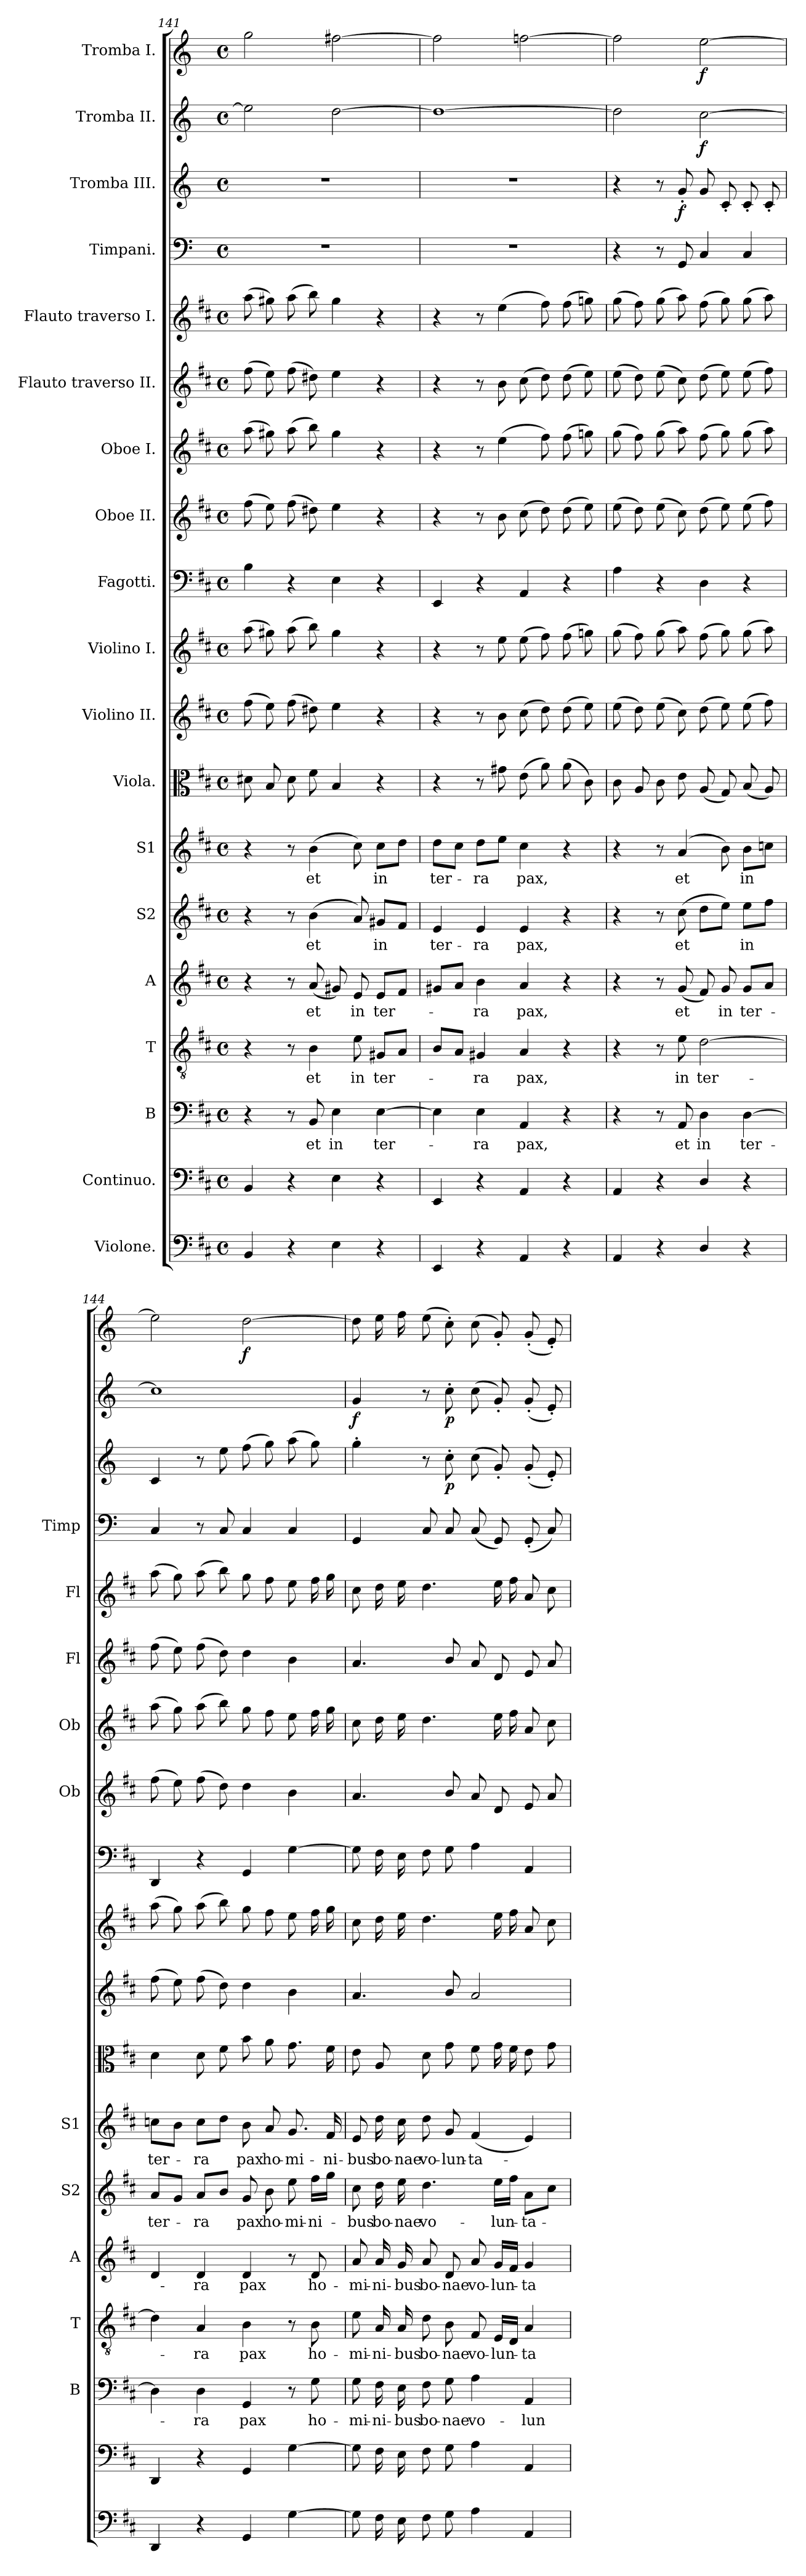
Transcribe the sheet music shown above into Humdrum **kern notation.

**kern	**kern	**kern	**text	**kern	**text	**kern	**text	**kern	**text	**kern	**text	**kern	**kern	**kern	**kern	**kern	**kern	**kern	**kern	**kern	**kern	**dynam	**kern	**dynam	**kern	**dynam
*part19	*part18	*part17	*part17	*part16	*part16	*part15	*part15	*part14	*part14	*part13	*part13	*part12	*part11	*part10	*part9	*part8	*part7	*part6	*part5	*part4	*part3	*part3	*part2	*part2	*part1	*part1
*staff19	*staff18	*staff17	*staff17	*staff16	*staff16	*staff15	*staff15	*staff14	*staff14	*staff13	*staff13	*staff12	*staff11	*staff10	*staff9	*staff8	*staff7	*staff6	*staff5	*staff4	*staff3	*staff3	*staff2	*staff2	*staff1	*staff1
*I"Violone.	*I"Continuo.	*I"B	*	*I"T	*	*I"A	*	*I"S2	*	*I"S1	*	*I"Viola.	*I"Violino II.	*I"Violino I.	*I"Fagotti.	*I"Oboe II.	*I"Oboe I.	*I"Flauto traverso II.	*I"Flauto traverso I.	*I"Timpani.	*I"Tromba III.	*	*I"Tromba II.	*	*I"Tromba I.	*
*	*	*I'B	*	*I'T	*	*I'A	*	*I'S2	*	*I'S1	*	*	*	*	*	*I'Ob	*I'Ob	*I'Fl	*I'Fl	*I'Timp	*	*	*	*	*	*
*clefF4	*clefF4	*clefF4	*	*clefGv2	*	*clefG2	*	*clefG2	*	*clefG2	*	*clefC3	*clefG2	*clefG2	*clefF4	*clefG2	*clefG2	*clefG2	*clefG2	*clefF4	*clefG2	*	*clefG2	*	*clefG2	*
*ITrd7c12	*	*	*	*	*	*	*	*	*	*	*	*	*	*	*	*	*	*	*	*ITrd-1c-2	*ITrd-1c-2	*	*ITrd-1c-2	*	*ITrd-1c-2	*
*k[f#c#]	*k[f#c#]	*k[f#c#]	*	*k[f#c#]	*	*k[f#c#]	*	*k[f#c#]	*	*k[f#c#]	*	*k[f#c#]	*k[f#c#]	*k[f#c#]	*k[f#c#]	*k[f#c#]	*k[f#c#]	*k[f#c#]	*k[f#c#]	*k[f#c#]	*k[f#c#]	*	*k[f#c#]	*	*k[f#c#]	*
*M4/4	*M4/4	*M4/4	*	*M4/4	*	*M4/4	*	*M4/4	*	*M4/4	*	*M4/4	*M4/4	*M4/4	*M4/4	*M4/4	*M4/4	*M4/4	*M4/4	*M4/4	*M4/4	*	*M4/4	*	*M4/4	*
*met(c)	*met(c)	*met(c)	*	*met(c)	*	*met(c)	*	*met(c)	*	*met(c)	*	*met(c)	*met(c)	*met(c)	*met(c)	*met(c)	*met(c)	*met(c)	*met(c)	*met(c)	*met(c)	*	*met(c)	*	*met(c)	*
=141	=141	=141	=141	=141	=141	=141	=141	=141	=141	=141	=141	=141	=141	=141	=141	=141	=141	=141	=141	=141	=141	=141	=141	=141	=141	=141
4BBB/	4BB/	4r	.	4r	.	4r	.	4r	.	4r	.	8d#X\	(>8ff#\	(>8aa\	4B\	(>8ff#\	(>8aa\	(>8ff#\	(>8aa\	1r	1r	.	2ff#\]	.	2aa\	.
.	.	.	.	.	.	.	.	.	.	.	.	8B/	8ee\)	8gg#X\)	.	8ee\)	8gg#X\)	8ee\)	8gg#X\)	.	.	.	.	.	.	.
4r	4r	8r	.	8r	.	8r	.	8r	.	8r	.	8d#\	(>8ff#\	(>8aa\	4r	(>8ff#\	(>8aa\	(>8ff#\	(>8aa\	.	.	.	.	.	.	.
!	!	!	!LO:LY:b	!	!LO:LY:b	!	!LO:LY:b	!	!LO:LY:b	!	!LO:LY:b	!	!	!	!	!	!	!	!	!	!	!	!	!	!	!
.	.	8BB/	et	4B\	et	(<8a/	et	(>4b\	et	(>4b\	et	8f#\	8dd#X\)	8bb\)	.	8dd#X\)	8bb\)	8dd#X\)	8bb\)	.	.	.	.	.	.	.
!	!	!	!LO:LY:b	!	!	!	!	!	!	!	!	!	!	!	!	!	!	!	!	!	!	!	!	!	!	!
4EE\	4E\	4E\	in	.	.	8g#X/)	.	.	.	.	.	4B/	4ee\	4gg#\	4E\	4ee\	4gg#\	4ee\	4gg#\	.	.	.	[2ee\	.	[2gg#X\	.
!	!	!	!	!	!LO:LY:b	!	!LO:LY:b	!	!	!	!	!	!	!	!	!	!	!	!	!	!	!	!	!	!	!
.	.	.	.	8e\	in	8e/	in	8a/)	.	8cc#\)	.	.	.	.	.	.	.	.	.	.	.	.	.	.	.	.
!	!	!	!LO:LY:b	!	!LO:LY:b	!	!LO:LY:b	!	!LO:LY:b	!	!LO:LY:b	!	!	!	!	!	!	!	!	!	!	!	!	!	!	!
4r	4r	[4E\	ter-	8G#X/L	ter-	8e/L	ter-	8g#X/L	in	8cc#\L	in	4r	4r	4r	4r	4r	4r	4r	4r	.	.	.	.	.	.	.
.	.	.	.	8A/J	.	8f#/J	.	8f#/J	.	8dd\J	.	.	.	.	.	.	.	.	.	.	.	.	.	.	.	.
!!LO:LB:g=z
=142	=142	=142	=142	=142	=142	=142	=142	=142	=142	=142	=142	=142	=142	=142	=142	=142	=142	=142	=142	=142	=142	=142	=142	=142	=142	=142
!	!	!	!	!	!	!	!	!	!LO:LY:b	!	!LO:LY:b	!	!	!	!	!	!	!	!	!	!	!	!	!	!	!
4EEE/	4EE/	4E\]	.	8B/L	.	8g#X/L	.	4e/	ter-	8dd\L	ter-	4r	4r	4r	4EE/	4r	4r	4r	4r	1r	1r	.	1ee_	.	2gg#\]	.
.	.	.	.	8A/J	.	8a/J	.	.	.	8cc#\J	.	.	.	.	.	.	.	.	.	.	.	.	.	.	.	.
!	!	!	!LO:LY:b	!	!LO:LY:b	!	!LO:LY:b	!	!LO:LY:b	!	!LO:LY:b	!	!	!	!	!	!	!	!	!	!	!	!	!	!	!
4r	4r	4E\	-ra	4G#X/	-ra	4b\	-ra	4e/	-ra	8dd\L	-ra	8r	8r	8r	4r	8r	8r	8r	8r	.	.	.	.	.	.	.
.	.	.	.	.	.	.	.	.	.	8ee\J	.	8g#X\	8b\	8ee\	.	8b\	(>4ee\	8b\	(>4ee\	.	.	.	.	.	.	.
!	!	!	!LO:LY:b	!	!LO:LY:b	!	!LO:LY:b	!	!LO:LY:b	!	!LO:LY:b	!	!	!	!	!	!	!	!	!	!	!	!	!	!	!
4AAA/	4AA/	4AA/	pax,	4A/	pax,	4a/	pax,	4e/	pax,	4cc#\	pax,	(>8e\	(>8cc#\	(>8ee\	4AA/	(>8cc#\	.	(>8cc#\	.	.	.	.	.	.	[2ggn\	.
.	.	.	.	.	.	.	.	.	.	.	.	8a\)	8dd\)	8ff#\)	.	8dd\)	8ff#\)	8dd\)	8ff#\)	.	.	.	.	.	.	.
4r	4r	4r	.	4r	.	4r	.	4r	.	4r	.	(>8a\	(>8dd\	(>8ff#\	4r	(>8dd\	(>8ff#\	(>8dd\	(>8ff#\	.	.	.	.	.	.	.
.	.	.	.	.	.	.	.	.	.	.	.	8c#\)	8ee\)	8ggn\)	.	8ee\)	8ggn\)	8ee\)	8ggn\)	.	.	.	.	.	.	.
=143	=143	=143	=143	=143	=143	=143	=143	=143	=143	=143	=143	=143	=143	=143	=143	=143	=143	=143	=143	=143	=143	=143	=143	=143	=143	=143
4AAA/	4AA/	4r	.	4r	.	4r	.	4r	.	4r	.	8c#\	(>8ee\	(>8gg\	4A\	(>8ee\	(>8gg\	(>8ee\	(>8gg\	4r	4r	.	2ee\]	.	2gg\]	.
.	.	.	.	.	.	.	.	.	.	.	.	8A/	8dd\)	8ff#\)	.	8dd\)	8ff#\)	8dd\)	8ff#\)	.	.	.	.	.	.	.
4r	4r	8r	.	8r	.	8r	.	8r	.	8r	.	8c#\	(>8ee\	(>8gg\	4r	(>8ee\	(>8gg\	(>8ee\	(>8gg\	8r	8r	.	.	.	.	.
!	!	!	!LO:LY:b	!	!LO:LY:b	!	!LO:LY:b	!	!LO:LY:b	!	!LO:LY:b	!	!	!	!	!	!	!	!	!	!	!LO:DY:b	!	!	!	!
.	.	8AA/	et	8e\	in	(<8g/	et	(>8cc#\	et	(>4a/	et	8e\	8cc#\)	8aa\)	.	8cc#\)	8aa\)	8cc#\)	8aa\)	8AA/	8a'/	f	.	.	.	.
!	!	!	!LO:LY:b	!	!LO:LY:b	!	!	!	!	!	!	!	!	!	!	!	!	!	!	!	!	!	!	!LO:DY:b	!	!LO:DY:b
4DD/	4D/	4D\	in	[2d\	ter-	8f#/)	.	8dd\L	.	.	.	(<8A/	(>8dd\	(>8ff#\	4D\	(>8dd\	(>8ff#\	(>8dd\	(>8ff#\	4D/	8a/	.	[2dd\	f	[2ff#\	f
!	!	!	!	!	!	!	!LO:LY:b	!	!	!	!	!	!	!	!	!	!	!	!	!	!	!	!	!	!	!
.	.	.	.	.	.	8g/	in	8ee\J)	.	8b\)	.	8G/)	8ee\)	8gg\)	.	8ee\)	8gg\)	8ee\)	8gg\)	.	8d'/	.	.	.	.	.
!	!	!	!LO:LY:b	!	!	!	!LO:LY:b	!	!LO:LY:b	!	!LO:LY:b	!	!	!	!	!	!	!	!	!	!	!	!	!	!	!
4r	4r	[4D\	ter-	.	.	8g/L	ter-	8ee\L	in	8b\L	in	(<8B/	(>8ee\	(>8gg\	4r	(>8ee\	(>8gg\	(>8ee\	(>8gg\	4D/	8d'/	.	.	.	.	.
.	.	.	.	.	.	8a/J	.	8ff#\J	.	8ccn\J	.	8A/)	8ff#\)	8aa\)	.	8ff#\)	8aa\)	8ff#\)	8aa\)	.	8d'/	.	.	.	.	.
=144	=144	=144	=144	=144	=144	=144	=144	=144	=144	=144	=144	=144	=144	=144	=144	=144	=144	=144	=144	=144	=144	=144	=144	=144	=144	=144
!	!	!	!	!	!	!	!	!	!LO:LY:b	!	!LO:LY:b	!	!	!	!	!	!	!	!	!	!	!	!	!	!	!
4DDD/	4DD/	4D\]	.	4d\]	.	4d/	.	8a/L	ter-	8ccn\L	ter-	4d\	(>8ff#\	(>8aa\	4DD/	(>8ff#\	(>8aa\	(>8ff#\	(>8aa\	4D/	4d/	.	1dd]	.	2ff#\]	.
.	.	.	.	.	.	.	.	8g/J	.	8b\J	.	.	8ee\)	8gg\)	.	8ee\)	8gg\)	8ee\)	8gg\)	.	.	.	.	.	.	.
!	!	!	!LO:LY:b	!	!LO:LY:b	!	!LO:LY:b	!	!LO:LY:b	!	!LO:LY:b	!	!	!	!	!	!	!	!	!	!	!	!	!	!	!
4r	4r	4D\	-ra	4A/	ra	4d/	-ra	8a/L	-ra	8cc\L	-ra	8d\	(>8ff#\	(>8aa\	4r	(>8ff#\	(>8aa\	(>8ff#\	(>8aa\	8r	8r	.	.	.	.	.
.	.	.	.	.	.	.	.	8b/J	.	8dd\J	.	8f#\	8dd\)	8bb\)	.	8dd\)	8bb\)	8dd\)	8bb\)	8D/	8ff#\	.	.	.	.	.
!	!	!	!LO:LY:b	!	!LO:LY:b	!	!LO:LY:b	!	!LO:LY:b	!	!LO:LY:b	!	!	!	!	!	!	!	!	!	!	!	!	!	!	!LO:DY:b
4GGG/	4GG/	4GG/	pax	4B\	pax	4d/	pax	8g/	pax	8b\	pax	8b\	4dd\	8gg\	4GG/	4dd\	8gg\	4dd\	8gg\	4D/	(>8gg\	.	.	.	[2ee\	f
!	!	!	!	!	!	!	!	!	!LO:LY:b	!	!LO:LY:b	!	!	!	!	!	!	!	!	!	!	!	!	!	!	!
.	.	.	.	.	.	.	.	8b\	ho-	8a/	ho-	8a\	.	8ff#\	.	.	8ff#\	.	8ff#\	.	8aa\)	.	.	.	.	.
!	!	!	!	!	!	!	!	!	!LO:LY:b	!	!LO:LY:b	!	!	!	!	!	!	!	!	!	!	!	!	!	!	!
[4GG\	[4G\	8r	.	8r	.	8r	.	8ee\	-mi-	8.g/	-mi-	8.g\	4b\	8ee\	[4G\	4b\	8ee\	4b\	8ee\	4D/	(>8bb\	.	.	.	.	.
!	!	!	!LO:LY:b	!	!LO:LY:b	!	!LO:LY:b	!	!LO:LY:b	!	!	!	!	!	!	!	!	!	!	!	!	!	!	!	!	!
.	.	8G\	ho-	8B\	ho-	8d/	ho-	16ff#\LL	-ni-	.	.	.	.	16ff#\	.	.	16ff#\	.	16ff#\	.	8aa\)	.	.	.	.	.
!	!	!	!	!	!	!	!	!	!	!	!LO:LY:b	!	!	!	!	!	!	!	!	!	!	!	!	!	!	!
.	.	.	.	.	.	.	.	16gg\JJ	.	16f#/	-ni-	16f#\	.	16gg\	.	.	16gg\	.	16gg\	.	.	.	.	.	.	.
=145	=145	=145	=145	=145	=145	=145	=145	=145	=145	=145	=145	=145	=145	=145	=145	=145	=145	=145	=145	=145	=145	=145	=145	=145	=145	=145
!	!	!	!LO:LY:b	!	!LO:LY:b	!	!LO:LY:b	!	!LO:LY:b	!	!LO:LY:b	!	!	!	!	!	!	!	!	!	!	!	!	!LO:DY:b	!	!
8GG\]	8G\]	8G\	-mi-	8e\	-mi-	8a/	-mi-	8cc#\	-bus	8e/	-bus	8e\	4.a/	8cc#\	8G\]	4.a/	8cc#\	4.a/	8cc#\	4AA/	4aa'\	.	4a/	f	8ee\]	.
!	!	!	!LO:LY:b	!	!LO:LY:b	!	!LO:LY:b	!	!LO:LY:b	!	!LO:LY:b	!	!	!	!	!	!	!	!	!	!	!	!	!	!	!
16FF#\	16F#\	16F#\	-ni-	16A/	-ni-	16a/	-ni-	16dd\	bo-	16dd\	bo-	8A/	.	16dd\	16F#\	.	16dd\	.	16dd\	.	.	.	.	.	16ff#\	.
!	!	!	!LO:LY:b	!	!LO:LY:b	!	!LO:LY:b	!	!LO:LY:b	!	!LO:LY:b	!	!	!	!	!	!	!	!	!	!	!	!	!	!	!
16EE\	16E\	16E\	-bus	16A/	-bus	16g/	-bus	16ee\	-nae	16cc#\	-nae	.	.	16ee\	16E\	.	16ee\	.	16ee\	.	.	.	.	.	16gg\	.
!	!	!	!LO:LY:b	!	!LO:LY:b	!	!LO:LY:b	!	!LO:LY:b	!	!LO:LY:b	!	!	!	!	!	!	!	!	!	!	!	!	!	!	!
8FF#\	8F#\	8F#\	bo-	8d\	bo-	8a/	bo-	4.dd\	vo-	8dd\	vo-	8d\	.	4.dd\	8F#\	.	4.dd\	.	4.dd\	8D/	8r	.	8r	.	(>8ff#\	.
!	!	!	!LO:LY:b	!	!LO:LY:b	!	!LO:LY:b	!	!	!	!LO:LY:b	!	!	!	!	!	!	!	!	!	!	!LO:DY:b	!	!LO:DY:b	!	!
8GG\	8G\	8G\	-nae	8B\	-nae	8d/	-nae	.	.	8g/	-lun-	8g\	8b/	.	8G\	8b/	.	8b/	.	8D/	8dd'\	p	8dd'\	p	8dd'\)	.
!	!	!	!LO:LY:b	!	!LO:LY:b	!	!LO:LY:b	!	!	!	!LO:LY:b	!	!	!	!	!	!	!	!	!	!	!	!	!	!	!
4AA\	4A\	4A\	vo-	8F#/	vo-	8a/	vo-	.	.	(<4f#/	-ta-	8f#\	2a/	.	4A\	8a/	.	8a/	.	(<8D/	(>8dd\	.	(>8dd\	.	(>8dd\	.
!	!	!	!	!	!LO:LY:b	!	!LO:LY:b	!	!LO:LY:b	!	!	!	!	!	!	!	!	!	!	!	!	!	!	!	!	!
.	.	.	.	16E/LL	-lun-	16g/LL	-lun-	16ee\LL	-lun-	.	.	16g\	.	16ee\	.	8d/	16ee\	8d/	16ee\	8AA/)	8a'/)	.	8a'/)	.	8a'/)	.
.	.	.	.	16D/JJ	.	16f#/JJ	.	16ff#\JJ	.	.	.	16f#\	.	16ff#\	.	.	16ff#\	.	16ff#\	.	.	.	.	.	.	.
!	!	!	!LO:LY:b	!	!LO:LY:b	!	!LO:LY:b	!	!LO:LY:b	!	!	!	!	!	!	!	!	!	!	!	!	!	!	!	!	!
4AAA/	4AA/	4AA/	-lun-	4A/	-ta-	4g/	-ta-	8a\L	-ta-	4e/)	.	8e\	.	8a/	4AA/	8e/	8a/	8e/	8a/	(<8AA'/	(<8a'/	.	(<8a'/	.	(<8a'/	.
.	.	.	.	.	.	.	.	8cc#\J	.	.	.	8g\	.	8cc#\	.	8a/	8cc#\	8a/	8cc#\	8D/)	8f#'/)	.	8f#'/)	.	8f#'/)	.
=	=	=	=	=	=	=	=	=	=	=	=	=	=	=	=	=	=	=	=	=	=	=	=	=	=	=
*-	*-	*-	*-	*-	*-	*-	*-	*-	*-	*-	*-	*-	*-	*-	*-	*-	*-	*-	*-	*-	*-	*-	*-	*-	*-	*-
